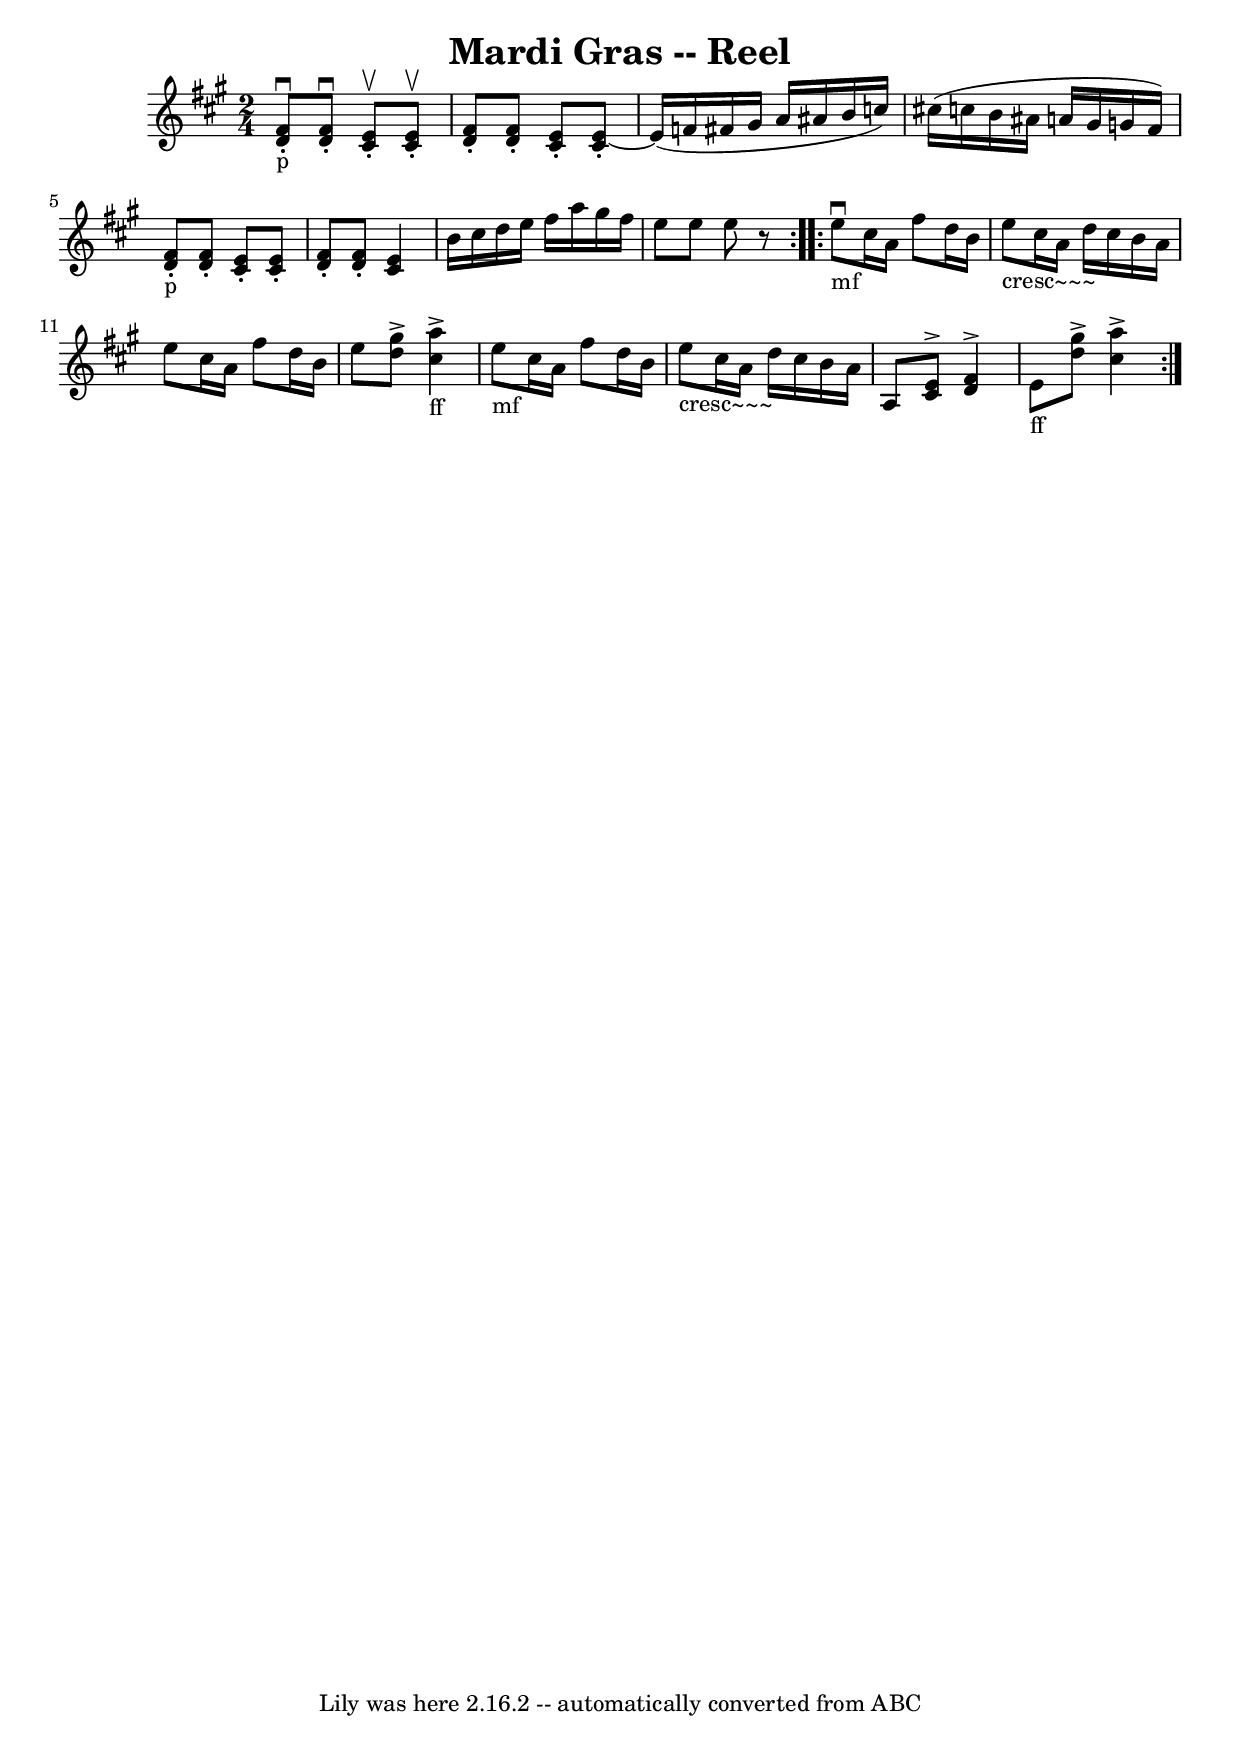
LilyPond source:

\version "2.7.40"
\include "Mammoth.ily"
\header {
	%% book = "Ryan's Mammoth Collection"
	crossRefNumber = "1"
	footnotes = "\\\\304"
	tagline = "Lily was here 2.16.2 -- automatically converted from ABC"
	title = "Mardi Gras -- Reel"
}
voicedefault =  {


\repeat volta 2 {
\time 2/4 
\key a \major     << d'8_"p"^\downbow-. fis'8   >>  ~    <<   
d'8^\downbow-. fis'8   >>   << cis'8^\upbow-. e'8   >>  ~    << cis'8 
^\upbow-. e'8   >>   |
     << d'8 -. fis'8   >>  ~    << d'8 -.  
 fis'8   >>   << cis'8 -. e'8   >>  ~    << cis'8 -. e'8   >>   
|
 e'16 (f'16 fis'!16 gis'16 a'16 ais'16 b'16    
c''16)   |
 cis''!16 (c''16 b'16 ais'16 a'!16 gis'16  
 g'16 fis'16)   |
     << d'8_"p"-. fis'8   >>  ~    << d'8 
-. fis'8   >>   << cis'8 -. e'8   >>  ~    << cis'8 -. e'8   >>   
|
   << d'8 -. fis'8   >>  ~    << d'8 -. fis'8   >> << cis'4   
 e'4   >>   |
 b'16 cis''16 d''16 e''16 fis''16 a''16  
 gis''16 fis''16    |
 e''8 e''8 e''8    r8   }     
\repeat volta 2 { e''8_"mf"^\downbow cis''16 a'16 fis''8 d''16    
b'16    |
 e''8_"cresc~~~" cis''16 a'16 d''16 cis''16    
b'16 a'16    |
 e''8 cis''16 a'16 fis''8 d''16 b'16   
 |
 e''8    << d''8^\accent gis''8   >>   << cis''4 
_"ff"^\accent a''4   >>   |
 e''8_"mf" cis''16 a'16    
fis''8 d''16 b'16    |
 e''8_"cresc~~~" cis''16 a'16    
d''16 cis''16 b'16 a'16    |
 a8    << cis'8^\accent e'8  
 >>   << d'4^\accent fis'4   >>   |
 e'8_"ff"   << d''8 
^\accent gis''8   >>   << cis''4^\accent a''4   >>   }   
}

\score{
    <<

	\context Staff="default"
	{
	    \voicedefault 
	}

    >>
	\layout {
	}
	\midi {}
}
